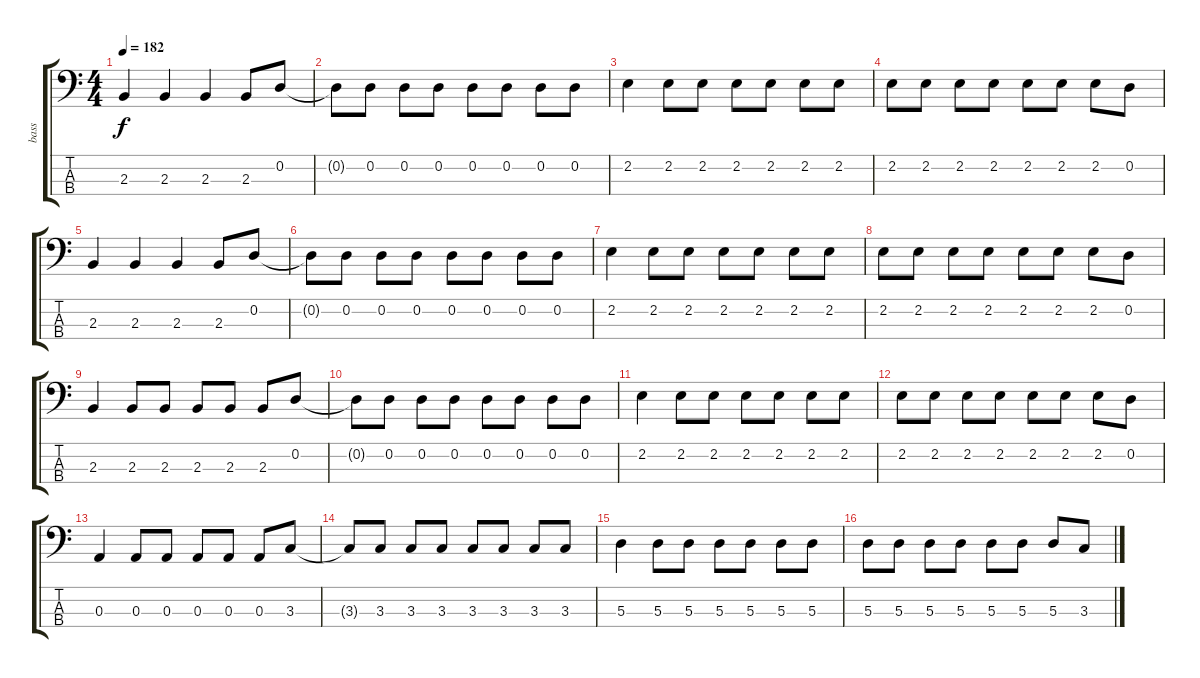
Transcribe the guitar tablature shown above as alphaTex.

\track ("bass" "bass") {instrument electricbasspick}
\staff {score tabs}
\tuning (G2 D2 A1 E1) {hide}
\ts (4 4)
\tempo 182
\clef f4
\ks c
2.3.4{dy f} 2.3.4 2.3.4 2.3.8 0.2.8 |
0.2{t}.8 0.2.8 0.2.8 0.2.8 0.2.8 0.2.8 0.2.8 0.2.8 |
2.2.4 2.2.8 2.2.8 2.2.8 2.2.8 2.2.8 2.2.8 |
2.2.8 2.2.8 2.2.8 2.2.8 2.2.8 2.2.8 2.2.8 0.2.8 |
2.3.4 2.3.4 2.3.4 2.3.8 0.2.8 |
0.2{t}.8 0.2.8 0.2.8 0.2.8 0.2.8 0.2.8 0.2.8 0.2.8 |
2.2.4 2.2.8 2.2.8 2.2.8 2.2.8 2.2.8 2.2.8 |
2.2.8 2.2.8 2.2.8 2.2.8 2.2.8 2.2.8 2.2.8 0.2.8 |
2.3.4 2.3.8 2.3.8 2.3.8 2.3.8 2.3.8 0.2.8 |
0.2{t}.8 0.2.8 0.2.8 0.2.8 0.2.8 0.2.8 0.2.8 0.2.8 |
2.2.4 2.2.8 2.2.8 2.2.8 2.2.8 2.2.8 2.2.8 |
2.2.8 2.2.8 2.2.8 2.2.8 2.2.8 2.2.8 2.2.8 0.2.8 |
0.3.4 0.3.8 0.3.8 0.3.8 0.3.8 0.3.8 3.3.8 |
3.3{t}.8 3.3.8 3.3.8 3.3.8 3.3.8 3.3.8 3.3.8 3.3.8 |
5.3.4 5.3.8 5.3.8 5.3.8 5.3.8 5.3.8 5.3.8 |
5.3.8 5.3.8 5.3.8 5.3.8 5.3.8 5.3.8 5.3.8 3.3.8
